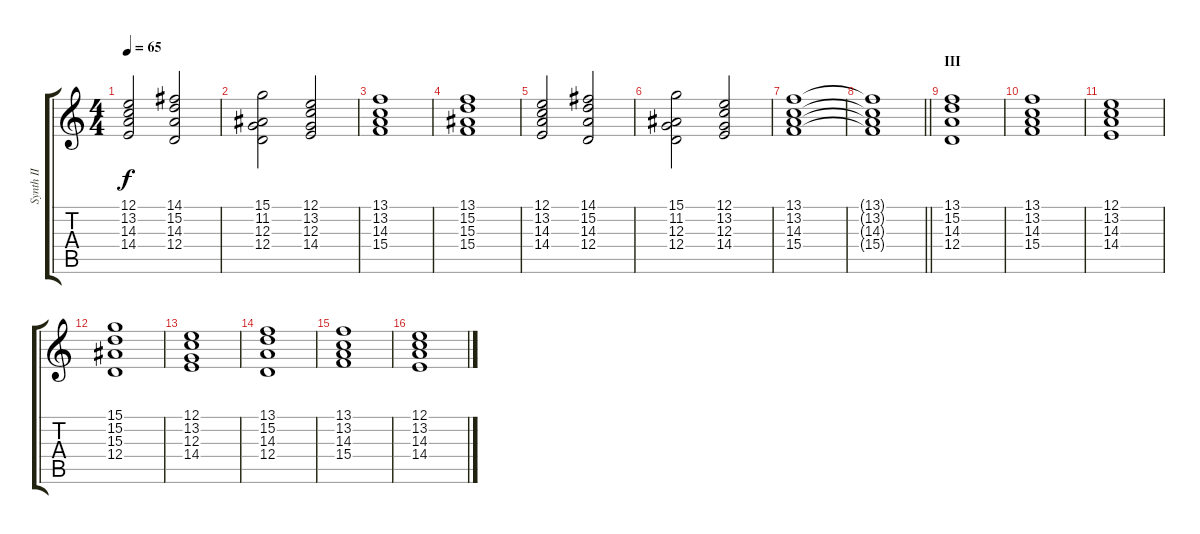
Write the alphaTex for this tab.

\track ("Synth II" "Synth II") {instrument stringensemble1}
\staff {score tabs}
\tuning (E4 B3 G3 D3 A2 E2) {hide}
\ts (4 4)
\tempo 65
\clef g2
\ks c
(12.1 13.2 14.3 14.4).2{dy f} (14.1 15.2 14.3 12.4).2 |
(15.1 11.2 12.3 12.4).2 (12.1 13.2 12.3 14.4).2 |
(13.1 13.2 14.3 15.4).1 |
(13.1 15.2 15.3 15.4).1 |
(12.1 13.2 14.3 14.4).2 (14.1 15.2 14.3 12.4).2 |
(15.1 11.2 12.3 12.4).2 (12.1 13.2 12.3 14.4).2 |
(13.1 13.2 14.3 15.4).1 |
\barLineRight lightlight
(13.1{t} 13.2{t} 14.3{t} 15.4{t}).1 |
\section ("" "III")
(13.1 15.2 14.3 12.4).1 |
(13.1 13.2 14.3 15.4).1 |
(12.1 13.2 14.3 14.4).1 |
(15.1 15.2 15.3 12.4).1 |
(12.1 13.2 12.3 14.4).1 |
(13.1 15.2 14.3 12.4).1 |
(13.1 13.2 14.3 15.4).1 |
(12.1 13.2 14.3 14.4).1
